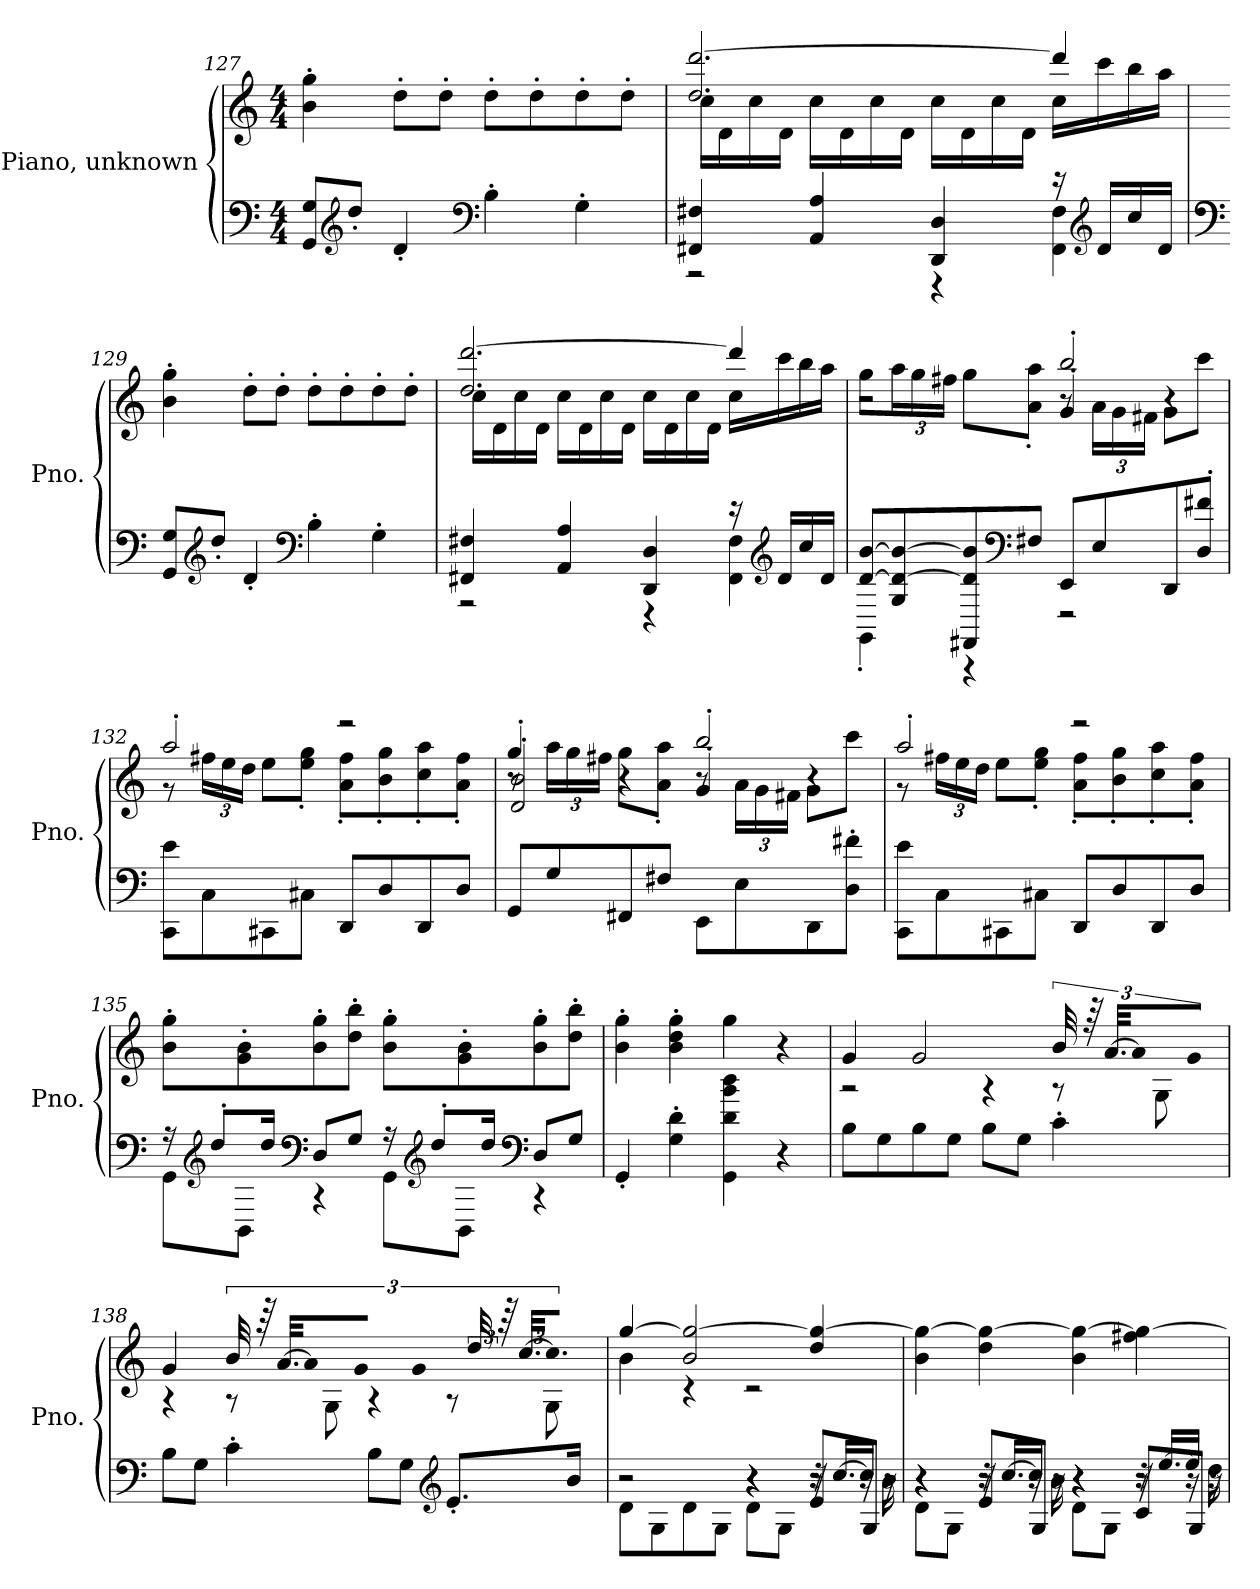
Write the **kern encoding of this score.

**kern	**kern
*part1	*part1
*staff2	*staff1
*I"Piano, unknown	*
*I'Pno.	*
!!LO:LB:g=z
*clefF4	*clefG2
*k[]	*k[]
*M4/4	*M4/4
=127	=127
8GG/ 8G/L	4b\' 4gg\'
*clefG2	*
8dd'/J	.
4d'/	8dd'\L
.	8dd'\J
*clefF4	*
4B'\	8dd'\L
.	8dd'\
4G'\	8dd'\
.	8dd'\J
=128	=128
*^	*^
4FF#X/ 4F#X/	2r	2.dd/ [2.ddd/	16cc\LL
.	.	.	16d\
.	.	.	16cc\
.	.	.	16d\JJ
4AA/ 4A/	.	.	16cc\LL
.	.	.	16d\
.	.	.	16cc\
.	.	.	16d\JJ
4DD/ 4D/	4r	.	16cc\LL
.	.	.	16d\
.	.	.	16cc\
.	.	.	16d\JJ
16r	4FF#\ 4F#\	4ddd/]	16cc\LL
*clefG2	*	*	*
16d/LL	.	.	16ccc\
16cc/	.	.	16bb\
16d/JJ	.	.	16aa\JJ
*v	*v	*	*
*	*v	*v
=129	=129
*clefF4	*
8GG/ 8G/L	4b\' 4gg\'
*clefG2	*
8dd'/J	.
4d'/	8dd'\L
.	8dd'\J
*clefF4	*
4B'\	8dd'\L
.	8dd'\
4G'\	8dd'\
.	8dd'\J
!!LO:LB:g=z
=130	=130
*^	*^
4FF#X/ 4F#X/	2r	2.dd/ [2.ddd/	16cc\LL
.	.	.	16d\
.	.	.	16cc\
.	.	.	16d\JJ
4AA/ 4A/	.	.	16cc\LL
.	.	.	16d\
.	.	.	16cc\
.	.	.	16d\JJ
4DD/ 4D/	4r	.	16cc\LL
.	.	.	16d\
.	.	.	16cc\
.	.	.	16d\JJ
16r	4FF#\ 4F#\	4ddd/]	16cc\LL
*clefG2	*	*	*
16d/LL	.	.	16ccc\
16cc/	.	.	16bb\
16d/JJ	.	.	16aa\JJ
=131	=131	=131	=131
*	*	*	*^
[8d/ [8b/L	4GG'\	2r	8gg\L	2r
*	*	*	*Xbrackettup	*
8G/ 8d/_ 8b/_	.	.	24aa\L	.
.	.	.	24gg\	.
.	.	.	24ff#X\JJ	.
8FF#X/ 8d/] 8b/]	4r	.	8gg\L	.
*clefF4	*	*	*	*
8F#X/J	.	.	8a\' 8aa\'J	.
8EE/L	2r	2bb'/	8r	4g'/
8E/	.	.	24a\LL	.
.	.	.	24g\	.
.	.	.	24f#X\JJ	.
8DD/	.	.	8g\L	4r
8D/' 8f#X/'J	.	.	8ccc\J	.
*v	*v	*	*	*
*	*	*v	*v
!!LO:PB:g=z
=132	=132	=132
8CC\ 8e\L	2aa'/	8r
8C\	.	24ff#X\LL
.	.	24ee\
.	.	24dd\JJ
8CC#X\	.	8ee\L
8C#X\J	.	8ee\' 8gg\'J
8DD/L	2r	8a\' 8ff#\'L
8D/	.	8b\' 8gg\'
8DD/	.	8cc\' 8aa\'
8D/J	.	8a\' 8ff#\'J
=133	=133	=133
*	*	*^
8GG/L	4gg'/	8r	2d/' 2b/'
8G/	.	24aa\LL	.
.	.	24gg\	.
.	.	24ff#X\JJ	.
8FF#X/	4r	8gg\L	.
8F#X/J	.	8a\' 8aa\'J	.
8EE\L	2bb'/	8r	4g'/
8E\	.	24a\LL	.
.	.	24g\	.
.	.	24f#X\JJ	.
8DD\	.	8g\L	4r
8D\' 8f#X\'J	.	8ccc\J	.
*	*	*v	*v
=134	=134	=134
8CC\ 8e\L	2aa'/	8r
8C\	.	24ff#X\LL
.	.	24ee\
.	.	24dd\JJ
8CC#X\	.	8ee\L
8C#X\J	.	8ee\' 8gg\'J
8DD/L	2r	8a\' 8ff#\'L
8D/	.	8b\' 8gg\'
8DD/	.	8cc\' 8aa\'
8D/J	.	8a\' 8ff#\'J
*	*v	*v
!!LO:LB:g=z
=135	=135
*^	*
16r	8GG\L	8b\' 8gg\'L
*clefG2	*	*
8dd'/L	.	.
.	8BB\J	8g\' 8b\'
16dd/Jk	.	.
*clefF4	*	*
8D/L	4r	8b\' 8gg\'
8G/J	.	8dd\' 8bb\'J
16r	8GG\L	8b\' 8gg\'L
*clefG2	*	*
8dd'/L	.	.
.	8BB\J	8g\' 8b\'
16dd/Jk	.	.
*clefF4	*	*
8D/L	4r	8b\' 8gg\'
8G/J	.	8dd\' 8bb\'J
*v	*v	*
=136	=136
4GG'/	4b\' 4gg\'
4G\' 4d\'	4b\' 4dd\' 4gg\'
4GG\ 4d\ 4b\ 4dd\	4gg\
4r	4r
=137	=137
*	*^
8B\L	4g/	2r
8G\	.	.
8B\	2g/	.
8G\J	.	.
8B\L	.	4r
8G\J	.	.
*	*brackettup	*
4c'\	48b/	8r
.	96r	.
.	[48.a/KKL	.
.	8a/]	.
.	.	8G\
.	16g/Jk	.
!!LO:LB:g=z	!!
=138	=138	=138
8B\L	4g/	4r
8G\J	.	.
4c'\	48b/	8r
.	96r	.
.	[48.a/KKL	.
.	8a/]	.
.	.	8G\
.	16g/Jk	.
8B\L	4g/	4r
8G\J	.	.
*clefG2	*	*
8.e'/L	48dd/	8r
.	96r	.
.	[48.cc/KKL	.
.	8.cc/J]	.
.	.	8G\
16b/Jk	.	.
=139	=139	=139
*^	*	*
*	*^	*	*
2r	8d\L	2r	[4gg/	4b\
.	8G\	.	.	.
.	8d\	.	2b/ 2gg/_	4r
.	8G\J	.	.	.
4r	8d\L	4r	.	2r
.	8G\J	.	.	.
32r	8r	8e/L	4dd/ 4gg/_	.
[16.cc/LL	.	.	.	.
16cc/JJ]	16r	8G/J	.	.
16r	16b\	.	.	.
*	*	*	*v	*v
=140	=140	=140	=140
4r	8d\L	4r	4b\ 4gg\_
.	8G\J	.	.
32r	8r	8e/L	4dd\ 4gg\_
[16.cc/LL	.	.	.
16cc/JJ]	16r	8G/J	.
16r	16b\	.	.
4r	8d\L	4r	4b\ 4gg\_
.	8G\J	.	.
32r	8r	8c/L	4ff#X\ 4gg\_
[16.ee/LL	.	.	.
16ee/JJ]	16r	8G/J	.
16r	16dd\	.	.
*v	*v	*v	*
=	=
*-	*-
